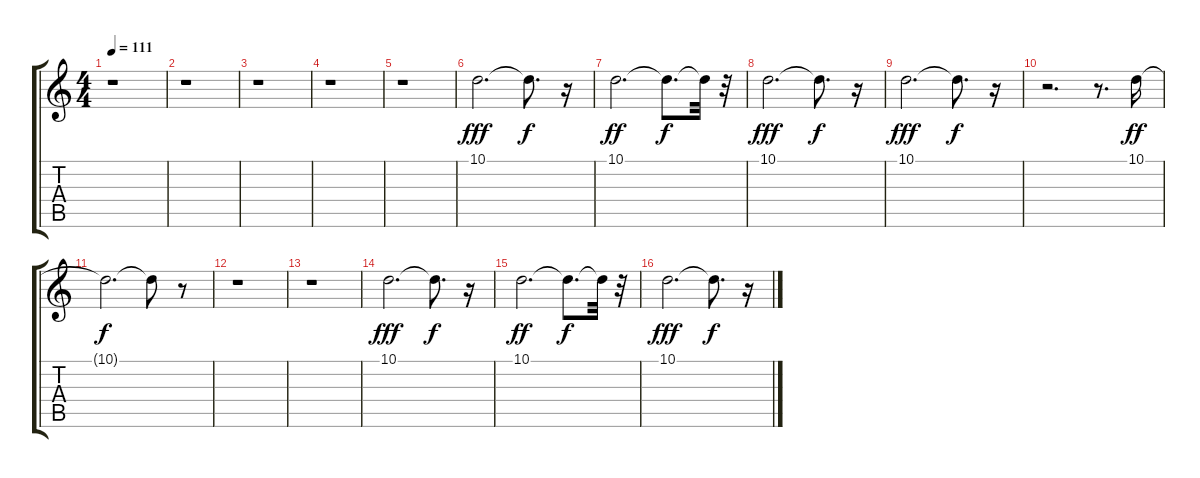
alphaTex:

\track "" {instrument synthstrings1}
\staff {score tabs}
\tuning (E4 B3 G3 D3 A2 E2) {hide}
\ts (4 4)
\tempo 111
\clef g2
\ks c
r.1{dy f} |
r.1 |
r.1 |
r.1 |
r.1 |
10.1.2{d dy fff} 10.1{t}.8{d dy f} r.16 |
10.1.2{d dy ff} 10.1{t}.8{d dy f} 10.1{t}.32 r.32 |
10.1.2{d dy fff} 10.1{t}.8{d dy f} r.16 |
10.1.2{d dy fff} 10.1{t}.8{d dy f} r.16 |
r.2{d} r.8{d} 10.1.16{dy ff} |
10.1{t}.2{d dy f} 10.1{t}.8 r.8 |
r.1 |
r.1 |
10.1.2{d dy fff} 10.1{t}.8{d dy f} r.16 |
10.1.2{d dy ff} 10.1{t}.8{d dy f} 10.1{t}.32 r.32 |
10.1.2{d dy fff} 10.1{t}.8{d dy f} r.16
